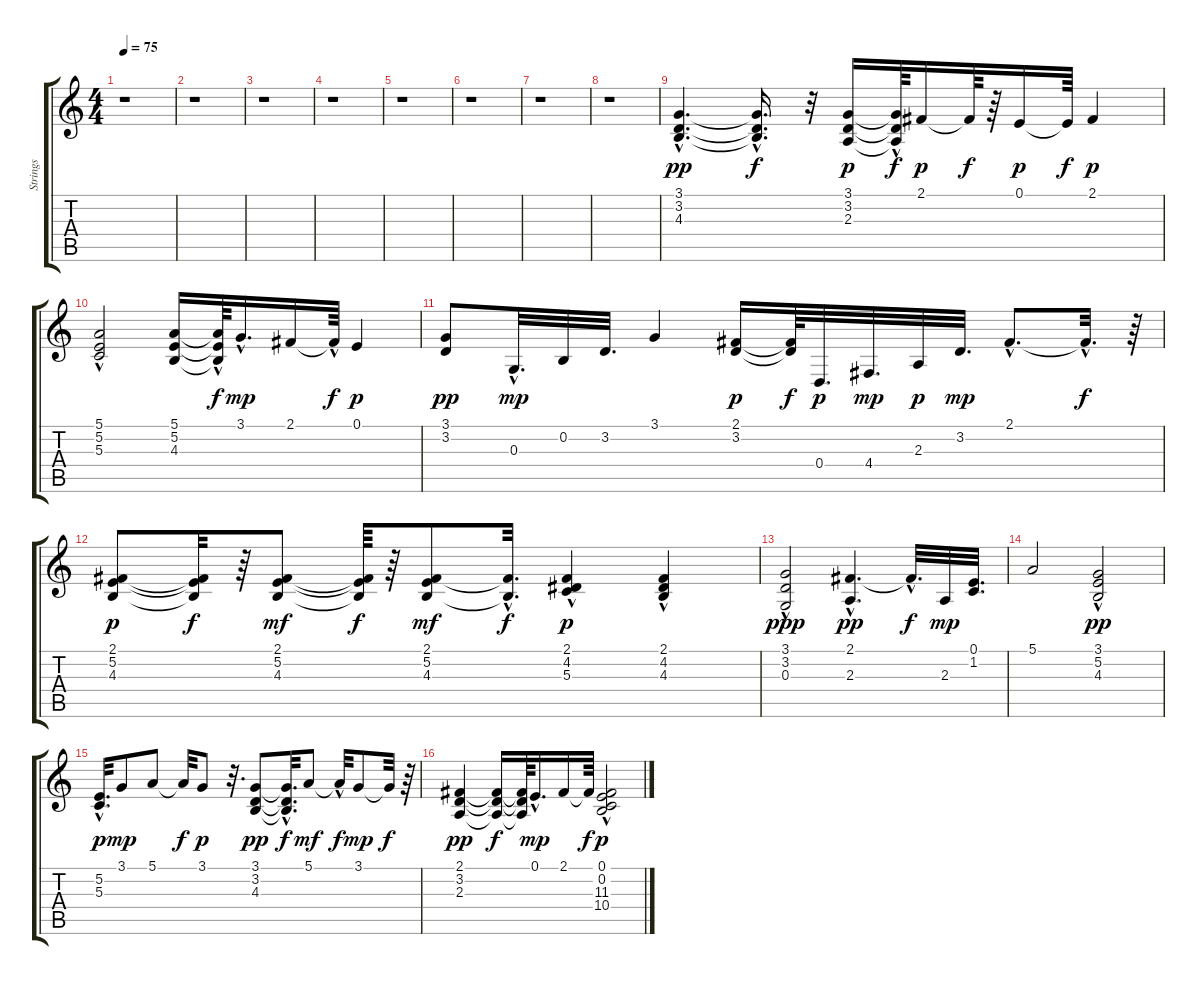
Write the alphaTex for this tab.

\track ("Strings" "Strings") {instrument synthstrings2}
\staff {score tabs}
\tuning (E4 B3 G3 D3 A2 E2) {hide}
\ts (4 4)
\tempo 75
\clef g2
\ks c
r.1{dy pp instrument synthstrings2} |
r.1 |
r.1 |
r.1 |
r.1 |
r.1 |
r.1 |
r.1 |
(3.1{hac} 3.2{hac} 4.3{hac}).4{d} (3.1{t} 3.2{hac t} 4.3{t}).16{d dy f} r.32 (3.1 3.2 2.3).16{dy p} (3.1{hac t} 3.2{hac t} 2.3{hac t}).64{dy f} 2.1.16{dy p} 2.1{t}.64{dy f} r.64 0.1.16{dy p} 0.1{t}.64{dy f} 2.1.4{dy p} |
(5.1{hac} 5.2{hac} 5.3).2 (5.1 5.2 4.3).16 (5.1{t} 5.2{t} 4.3{hac t}).64{dy f} 3.1{hac}.16{d dy mp} 2.1.16 2.1{hac t}.64{dy f} 0.1.4{dy p} |
(3.1 3.2).8{dy pp} 0.3{hac}.32{d dy mp} 0.2.32 3.2.32{d} 3.1.4 (2.1 3.2).16{dy p} (2.1{t} 3.2{t}).64{dy f} 0.4.32{d dy p} 4.4.32{d dy mp} 2.3.32{dy p} 3.2.32{d dy mp} 2.1{hac}.8{d} 2.1{hac t}.32{d dy f} r.64 |
(2.1 5.2 4.3).8{dy p} (2.1{t} 5.2{t} 4.3{t}).32{dy f} r.64 (2.1 5.2 4.3).8{dy mf} (2.1{t} 5.2{t} 4.3{t}).64{dy f} r.64 (2.1 5.2 4.3).8{dy mf} (2.1{t} 4.3{hac t}).32{d dy f} (2.1{hac} 4.2{hac} 5.3).4{dy p} (2.1 4.2{hac} 4.3{hac}).4 |
(3.1{hac} 3.2{hac} 0.3).2{dy ppp} (2.1{hac} 2.3{hac}).4{d dy pp} 2.1{hac t}.32{d dy f} 2.3.32{dy mp} (0.1 1.2).32{d} |
5.1.2 (3.1{hac} 5.2{hac} 4.3).2{dy pp} |
(5.2{hac} 5.3{hac}).32{d dy p} 3.1.8{dy mp} 5.1.8 5.1{t}.32{dy f} 3.1.8{dy p} r.32{d} (3.1 3.2 4.3).8{dy pp} (3.1{hac t} 3.2{t} 4.3{hac t}).32{d dy f} 5.1.8{dy mf} 5.1{hac t}.32{dy f} 3.1.8{dy mp} 3.1{t}.32{dy f} r.64 |
(2.1 3.2 2.3).4{dy pp} (2.1{t} 3.2{t} 2.3{t}).16{dy f} (2.1{t} 3.2{t} 2.3{t}).64 0.1{hac}.16{d dy mp} 2.1.16 2.1{t}.64{dy f} (0.1 0.2 11.3{hac} 10.4).2{dy p}
